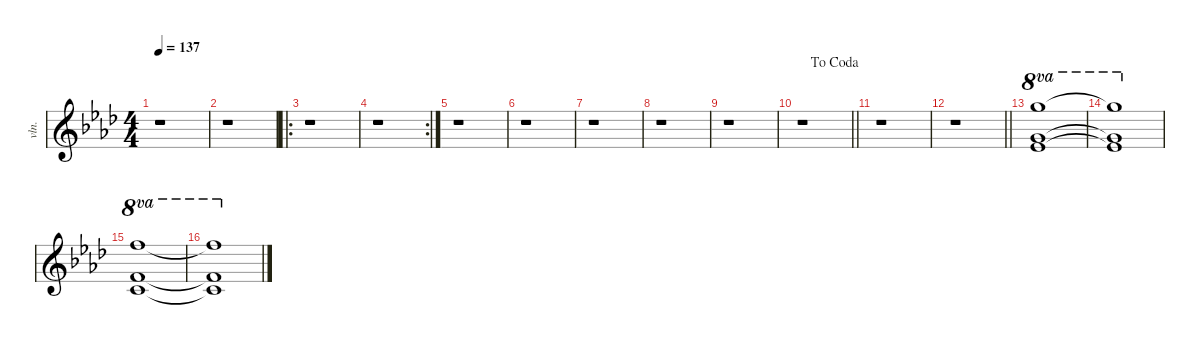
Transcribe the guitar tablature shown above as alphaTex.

\defaultSystemsLayout 4
\hideDynamics
\bracketExtendMode nobrackets
\otherSystemsTrackNameOrientation horizontal
\track ("Synth" "vln.") {defaultSystemsLayout 8 instrument stringensemble2}
\staff {score}
\tuning (D4 A3 F3 C3 G2 C2)
\ts (4 4)
\tempo 137
\clef g2
\ks ab
r.1{dy f beam Down} |
r.1{beam Down} |
\ro
r.1{beam Down} |
\rc 2
r.1{beam Down} |
r.1{beam Down} |
r.1{beam Down} |
r.1{beam Down} |
r.1{beam Down} |
r.1{beam Down} |
\jump dacoda
\barLineRight lightlight
r.1{beam Down} |
r.1{beam Down} |
\barLineRight lightlight
r.1{beam Down} |
(29.1{acc forcenatural} 22.2{acc forcenatural} 22.3{acc b}).1{ot 8va instrument stringensemble2 beam Down} |
(29.1{t acc forcenatural} 22.2{t acc forcenatural} 22.3{t acc b}).1{ot 8va beam Down} |
(27.1{acc forcenatural} 20.2{acc forcenatural} 19.3{acc forcenatural}).1{ot 8va beam Up} |
(27.1{t acc forcenatural} 20.2{t acc forcenatural} 19.3{t acc forcenatural}).1{ot 8va beam Up}
